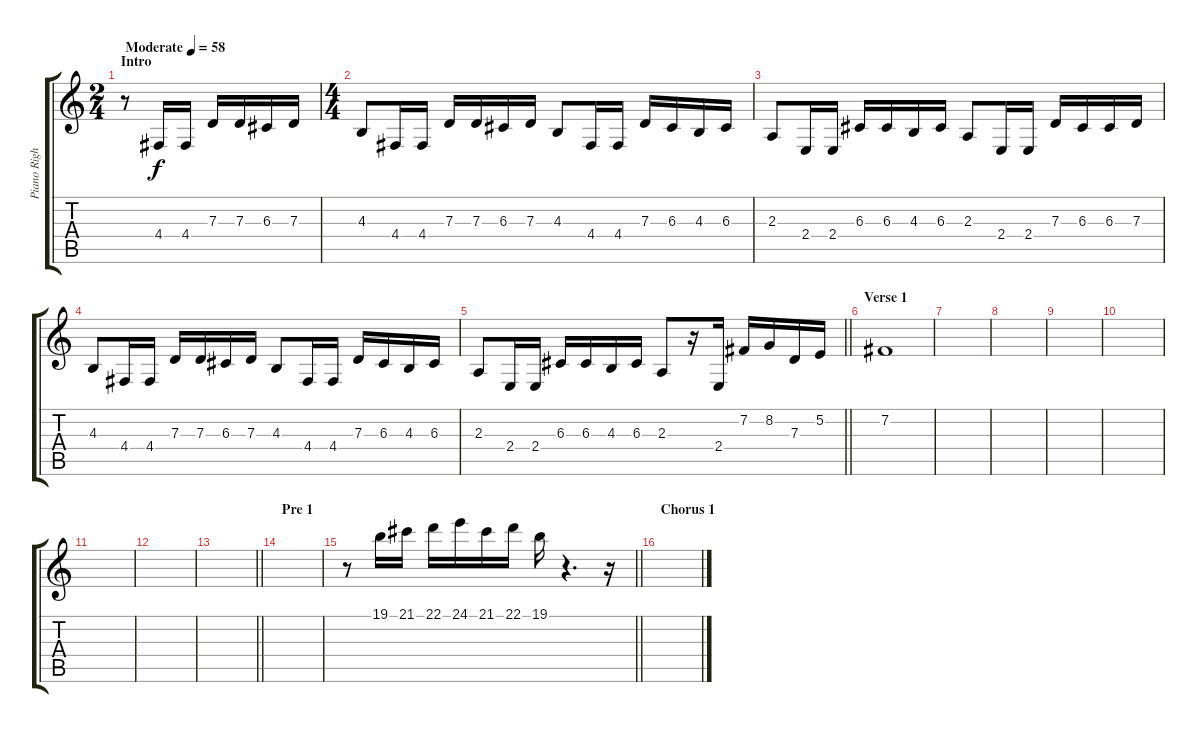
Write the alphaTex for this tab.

\track ("Piano Right Hand" "Piano Righ") {instrument acousticgrandpiano}
\staff {score tabs}
\tuning (E4 B3 G3 D3 A2 E2) {hide}
\ts (2 4)
\section ("" "Intro")
\tempo (58 "Moderate")
\clef g2
\ks c
r.8{dy f instrument acousticgrandpiano} 4.4.16 4.4.16 7.3.16 7.3.16 6.3.16 7.3.16 |
\ts (4 4)
4.3.8 4.4.16 4.4.16 7.3.16 7.3.16 6.3.16 7.3.16 4.3.8 4.4.16 4.4.16 7.3.16 6.3.16 4.3.16 6.3.16 |
2.3.8 2.4.16 2.4.16 6.3.16 6.3.16 4.3.16 6.3.16 2.3.8 2.4.16 2.4.16 7.3.16 6.3.16 6.3.16 7.3.16 |
4.3.8 4.4.16 4.4.16 7.3.16 7.3.16 6.3.16 7.3.16 4.3.8 4.4.16 4.4.16 7.3.16 6.3.16 4.3.16 6.3.16 |
\barLineRight lightlight
2.3.8 2.4.16 2.4.16 6.3.16 6.3.16 4.3.16 6.3.16 2.3.8 r.16 2.4.16 7.2.16 8.2.16 7.3.16 5.2.16 |
\section ("" "Verse 1")
7.2.1 |
|
|
|
|
|
|
\barLineRight lightlight
|
\section ("" "Pre 1")
|
\barLineRight lightlight
r.8{instrument stringensemble1} 19.1.16 21.1.16 22.1.16 24.1.16 21.1.16 22.1.16 19.1.16 r.4{d} r.16 |
\section ("" "Chorus 1")
